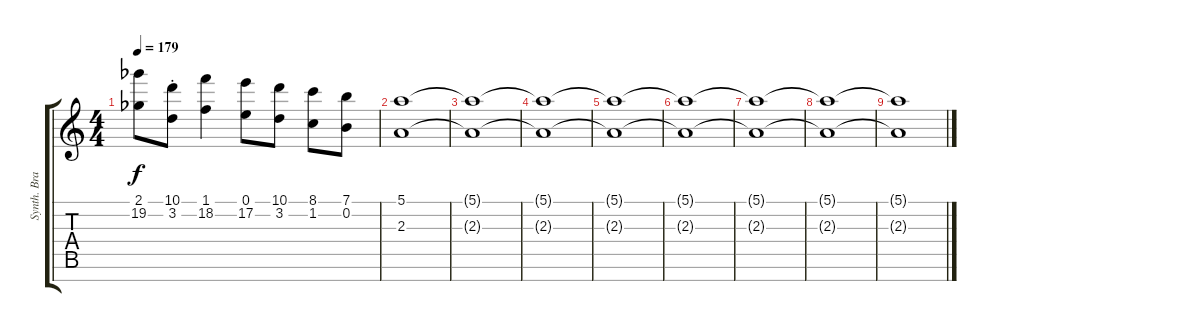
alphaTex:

\track ("Synth. Brass" "Synth. Bra") {instrument brasssection}
\staff {score tabs}
\tuning (E5 B4 G4 D4 A3 E3 B2) {hide}
\ts (4 4)
\tempo 179
\clef g2
\ks c
(2.1{acc b} 19.2{acc b}).8{dy f} (10.1{st} 3.2{st}).8 (1.1 18.2).4 (0.1 17.2).8 (10.1 3.2).8 (8.1 1.2).8 (7.1 0.2).8 |
(5.1 2.3).1 |
(5.1{t} 2.3{t}).1 |
(5.1{t} 2.3{t}).1 |
(5.1{t} 2.3{t}).1 |
(5.1{t} 2.3{t}).1 |
(5.1{t} 2.3{t}).1 |
(5.1{t} 2.3{t}).1 |
(5.1{t} 2.3{t}).1
